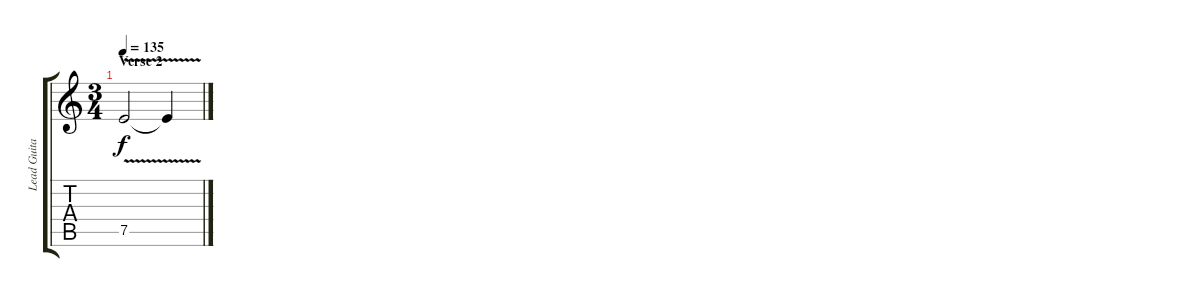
\track ("Lead Guitar" "Lead Guita") {instrument electricguitarjazz}
\staff {score tabs}
\tuning (E4 B3 G3 D3 A2 E2) {hide}
\ts (3 4)
\section ("" "Verse 2")
\tempo 135
\clef g2
\ks c
7.5{v}.2{dy f} 7.5{t}.4
